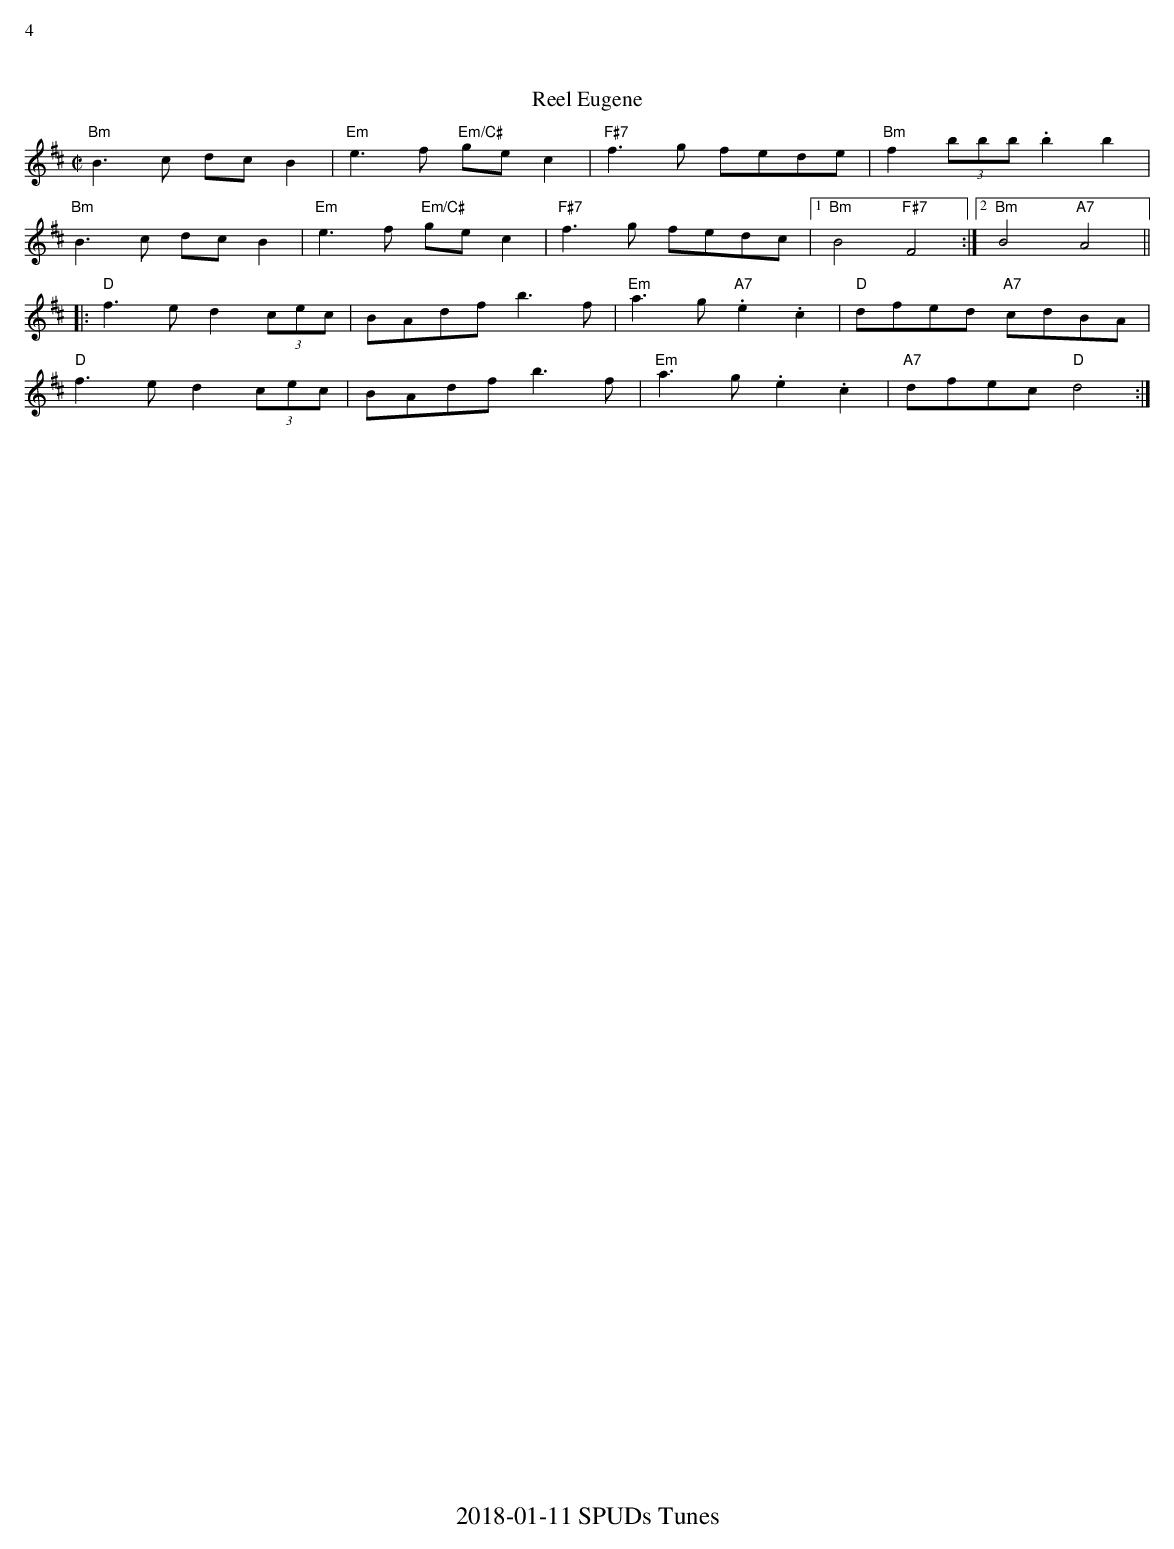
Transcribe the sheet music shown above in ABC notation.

X:1
%%text 4
T:Reel Eugene
M:C|
L:1/8
K:D
"Bm" B3 c dcB2| "Em" e3f "Em/C#" gec2| "F#7" f3g fede| "Bm" f2 (3bbb .b2 b2|
"Bm" B3 c dcB2| "Em" e3f "Em/C#" gec2| "F#7" f3g fedc|1 "Bm" B4 "F#7" F4:|2"Bm" B4 "A7" A4||
|: "D" f3e d2 (3cec| BAdf b3f| "Em" a3g  "A7" .e2 .c2| "D" dfed "A7" cdBA|
"D" f3e d2 (3cec| BAdf b3f| "Em" a3g   .e2 .c2| "A7" dfec "D" d4:|
